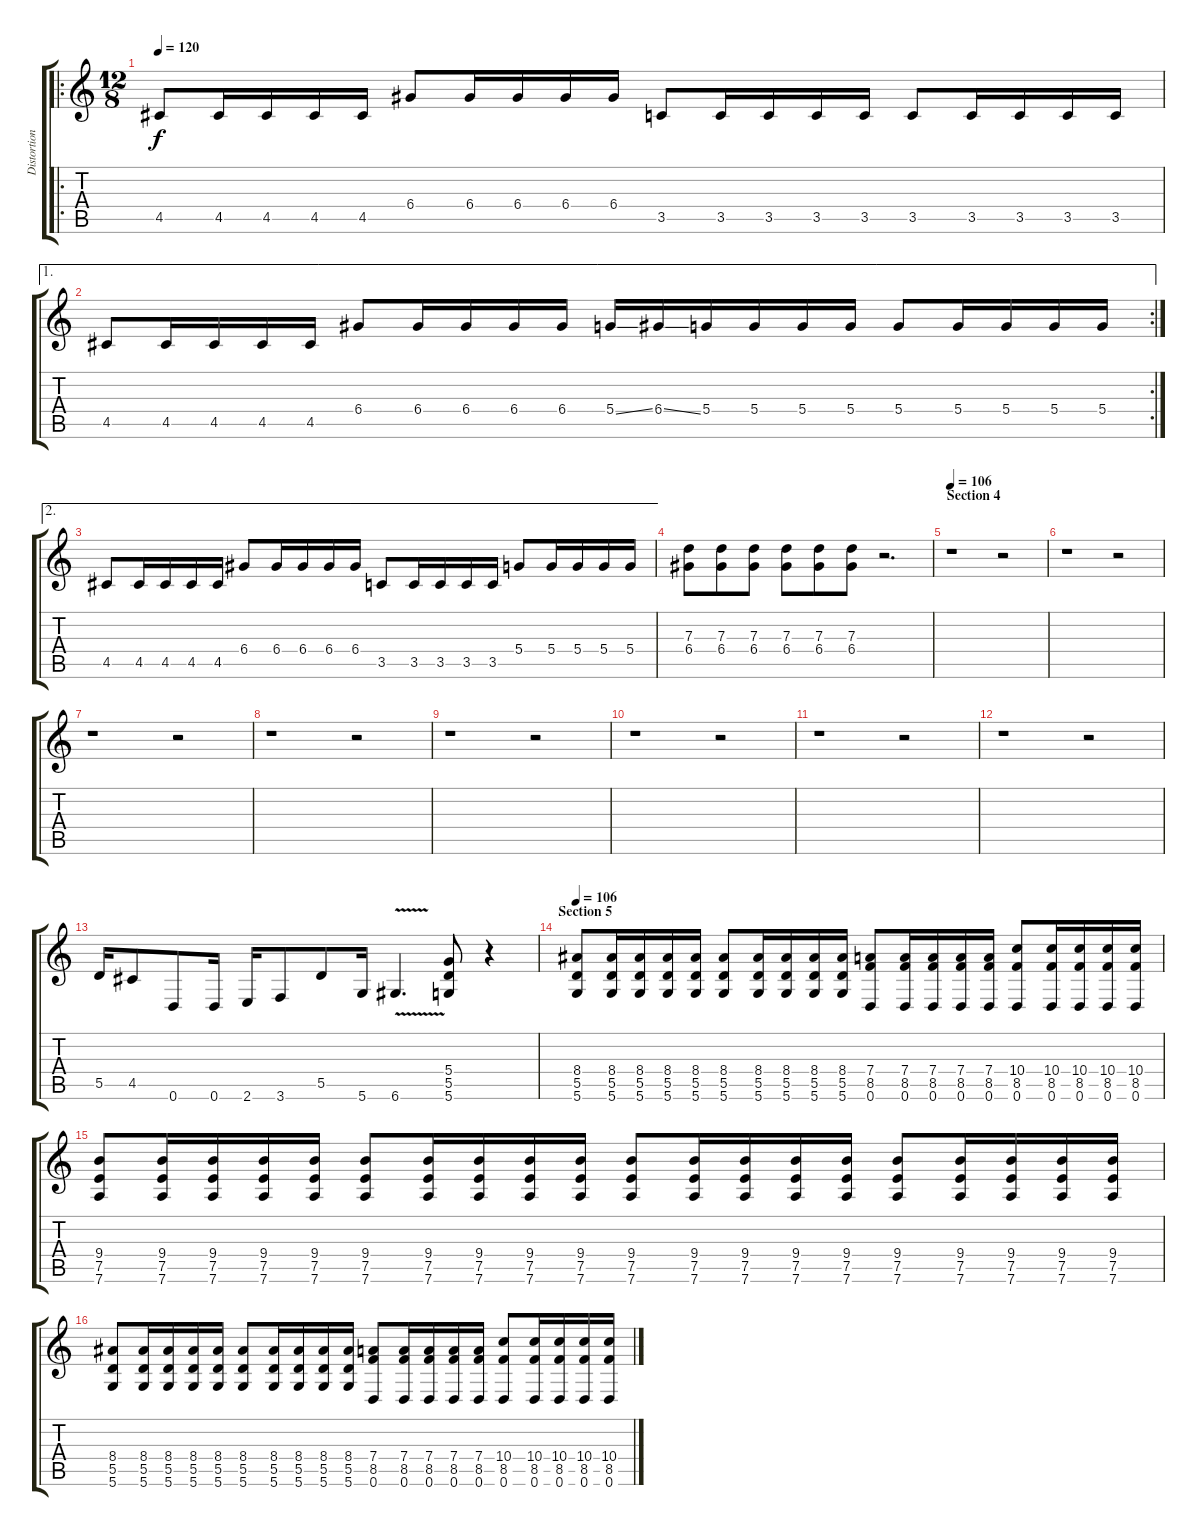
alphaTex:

\track ("Distortion 1" "Distortion") {instrument distortionguitar}
\staff {score tabs}
\tuning (E4 B3 G3 D3 A2 D2) {hide}
\ro
\ts (12 8)
\tempo 120
\clef g2
\ks c
4.5.8{dy f} 4.5.16 4.5.16 4.5.16 4.5.16 6.4.8 6.4.16 6.4.16 6.4.16 6.4.16 3.5.8 3.5.16 3.5.16 3.5.16 3.5.16 3.5.8 3.5.16 3.5.16 3.5.16 3.5.16 |
\ae 1
\rc 2
4.5.8 4.5.16 4.5.16 4.5.16 4.5.16 6.4.8 6.4.16 6.4.16 6.4.16 6.4.16 5.4{ss}.16 6.4{ss}.16 5.4.16 5.4.16 5.4.16 5.4.16 5.4.8 5.4.16 5.4.16 5.4.16 5.4.16 |
\ae 2
4.5.8 4.5.16 4.5.16 4.5.16 4.5.16 6.4.8 6.4.16 6.4.16 6.4.16 6.4.16 3.5.8 3.5.16 3.5.16 3.5.16 3.5.16 5.4.8 5.4.16 5.4.16 5.4.16 5.4.16 |
(7.3 6.4).8 (7.3 6.4).8 (7.3 6.4).8 (7.3 6.4).8 (7.3 6.4).8 (7.3 6.4).8 r.2{d} |
\section ("" "Section 4")
\tempo 106
r.1 r.2 |
r.1 r.2 |
r.1 r.2 |
r.1 r.2 |
r.1 r.2 |
r.1 r.2 |
r.1 r.2 |
r.1 r.2 |
5.5.16 4.5.8 0.6.8 0.6.16 2.6.16 3.6.8 5.5.8 5.6.16 6.6{v}.4{d} (5.4 5.5 5.6).8 r.4 |
\section ("" "Section 5")
\tempo 106
(8.4 5.5 5.6).8 (8.4 5.5 5.6).16 (8.4 5.5 5.6).16 (8.4 5.5 5.6).16 (8.4 5.5 5.6).16 (8.4 5.5 5.6).8 (8.4 5.5 5.6).16 (8.4 5.5 5.6).16 (8.4 5.5 5.6).16 (8.4 5.5 5.6).16 (7.4 8.5 0.6).8 (7.4 8.5 0.6).16 (7.4 8.5 0.6).16 (7.4 8.5 0.6).16 (7.4 8.5 0.6).16 (10.4 8.5 0.6).8 (10.4 8.5 0.6).16 (10.4 8.5 0.6).16 (10.4 8.5 0.6).16 (10.4 8.5 0.6).16 |
(9.4 7.5 7.6).8 (9.4 7.5 7.6).16 (9.4 7.5 7.6).16 (9.4 7.5 7.6).16 (9.4 7.5 7.6).16 (9.4 7.5 7.6).8 (9.4 7.5 7.6).16 (9.4 7.5 7.6).16 (9.4 7.5 7.6).16 (9.4 7.5 7.6).16 (9.4 7.5 7.6).8 (9.4 7.5 7.6).16 (9.4 7.5 7.6).16 (9.4 7.5 7.6).16 (9.4 7.5 7.6).16 (9.4 7.5 7.6).8 (9.4 7.5 7.6).16 (9.4 7.5 7.6).16 (9.4 7.5 7.6).16 (9.4 7.5 7.6).16 |
(8.4 5.5 5.6).8 (8.4 5.5 5.6).16 (8.4 5.5 5.6).16 (8.4 5.5 5.6).16 (8.4 5.5 5.6).16 (8.4 5.5 5.6).8 (8.4 5.5 5.6).16 (8.4 5.5 5.6).16 (8.4 5.5 5.6).16 (8.4 5.5 5.6).16 (7.4 8.5 0.6).8 (7.4 8.5 0.6).16 (7.4 8.5 0.6).16 (7.4 8.5 0.6).16 (7.4 8.5 0.6).16 (10.4 8.5 0.6).8 (10.4 8.5 0.6).16 (10.4 8.5 0.6).16 (10.4 8.5 0.6).16 (10.4 8.5 0.6).16
